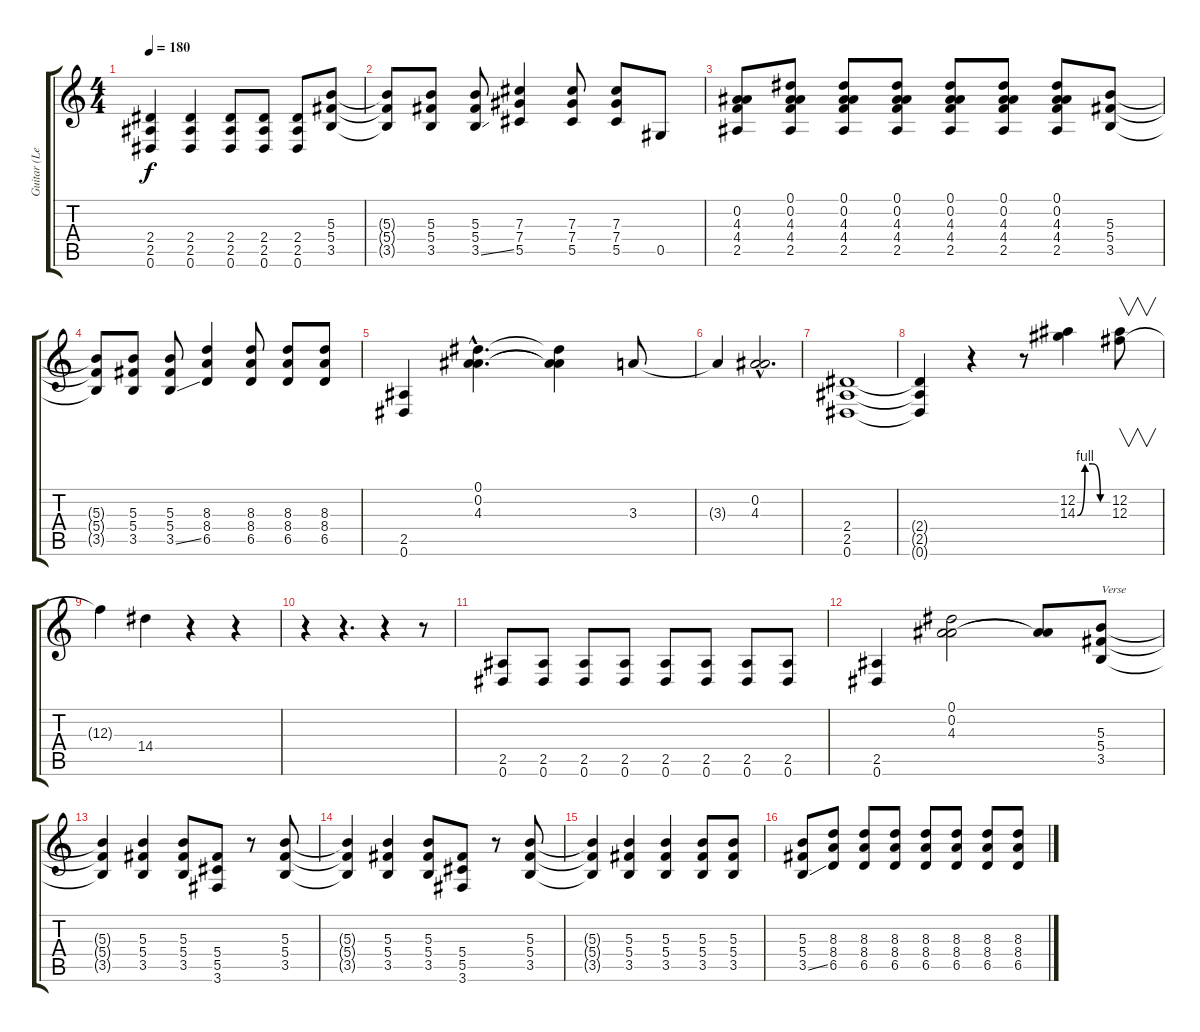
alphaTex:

\track ("Guitar (Lead)" "Guitar (Le") {instrument distortionguitar}
\staff {score tabs}
\tuning (Eb4 Bb3 Gb3 Db3 Ab2 Eb2) {hide}
\ts (4 4)
\tempo 180
\clef g2
\ks c
(2.4 2.5 0.6).4{dy f} (2.4 2.5 0.6).4 (2.4 2.5 0.6).8 (2.4 2.5 0.6).8 (2.4 2.5 0.6).8 (5.3 5.4 3.5).8 |
(5.3{t} 5.4{t} 3.5{t}).8 (5.3 5.4 3.5).8 (5.3 5.4 3.5{ss}).8 (7.3 7.4 5.5).4 (7.3 7.4 5.5).8 (7.3 7.4 5.5).8 0.5.8 |
(0.2 4.3 4.4 2.5).8 (0.1 0.2 4.3 4.4 2.5).8 (0.1 0.2 4.3 4.4 2.5).8 (0.1 0.2 4.3 4.4 2.5).8 (0.1 0.2 4.3 4.4 2.5).8 (0.1 0.2 4.3 4.4 2.5).8 (0.1 0.2 4.3 4.4 2.5).8 (5.3 5.4 3.5).8 |
(5.3{t} 5.4{t} 3.5{t}).8 (5.3 5.4 3.5).8 (5.3 5.4 3.5{ss}).8 (8.3 8.4 6.5).4 (8.3 8.4 6.5).8 (8.3 8.4 6.5).8 (8.3 8.4 6.5).8 |
(2.5 0.6).4 (0.1{hac} 0.2{hac} 4.3{hac}).4{d} (0.1{t} 0.2{t} 4.3{t}).4 3.3.8 |
3.3{t}.4 (0.2{hac} 4.3{hac}).2{d} |
(2.4 2.5 0.6).1 |
(2.4{t} 2.5{t} 0.6{t}).4 r.4 r.8 (12.2 14.3{be (custom 0 0 15 4 30 4 45 0 60 0)}).4 (12.2 12.3).8{v} |
12.3{t}.4 14.4.4 r.4 r.4 |
r.4 r.4{d} r.4 r.8 |
(2.5 0.6).8 (2.5 0.6).8 (2.5 0.6).8 (2.5 0.6).8 (2.5 0.6).8 (2.5 0.6).8 (2.5 0.6).8 (2.5 0.6).8 |
(2.5 0.6).4 (0.1 0.2 4.3).2 (0.2{t} 4.3{t}).8 (5.3 5.4 3.5).8{txt "Verse"} |
(5.3{t} 5.4{t} 3.5{t}).4 (5.3 5.4 3.5).4 (5.3 5.4 3.5).8 (5.4 5.5 3.6).8 r.8 (5.3 5.4 3.5).8 |
(5.3{t} 5.4{t} 3.5{t}).4 (5.3 5.4 3.5).4 (5.3 5.4 3.5).8 (5.4 5.5 3.6).8 r.8 (5.3 5.4 3.5).8 |
(5.3{t} 5.4{t} 3.5{t}).4 (5.3 5.4 3.5).4 (5.3 5.4 3.5).4 (5.3 5.4 3.5).8 (5.3 5.4 3.5).8 |
(5.3 5.4 3.5{ss}).8 (8.3 8.4 6.5).8 (8.3 8.4 6.5).8 (8.3 8.4 6.5).8 (8.3 8.4 6.5).8 (8.3 8.4 6.5).8 (8.3 8.4 6.5).8 (8.3 8.4 6.5).8
